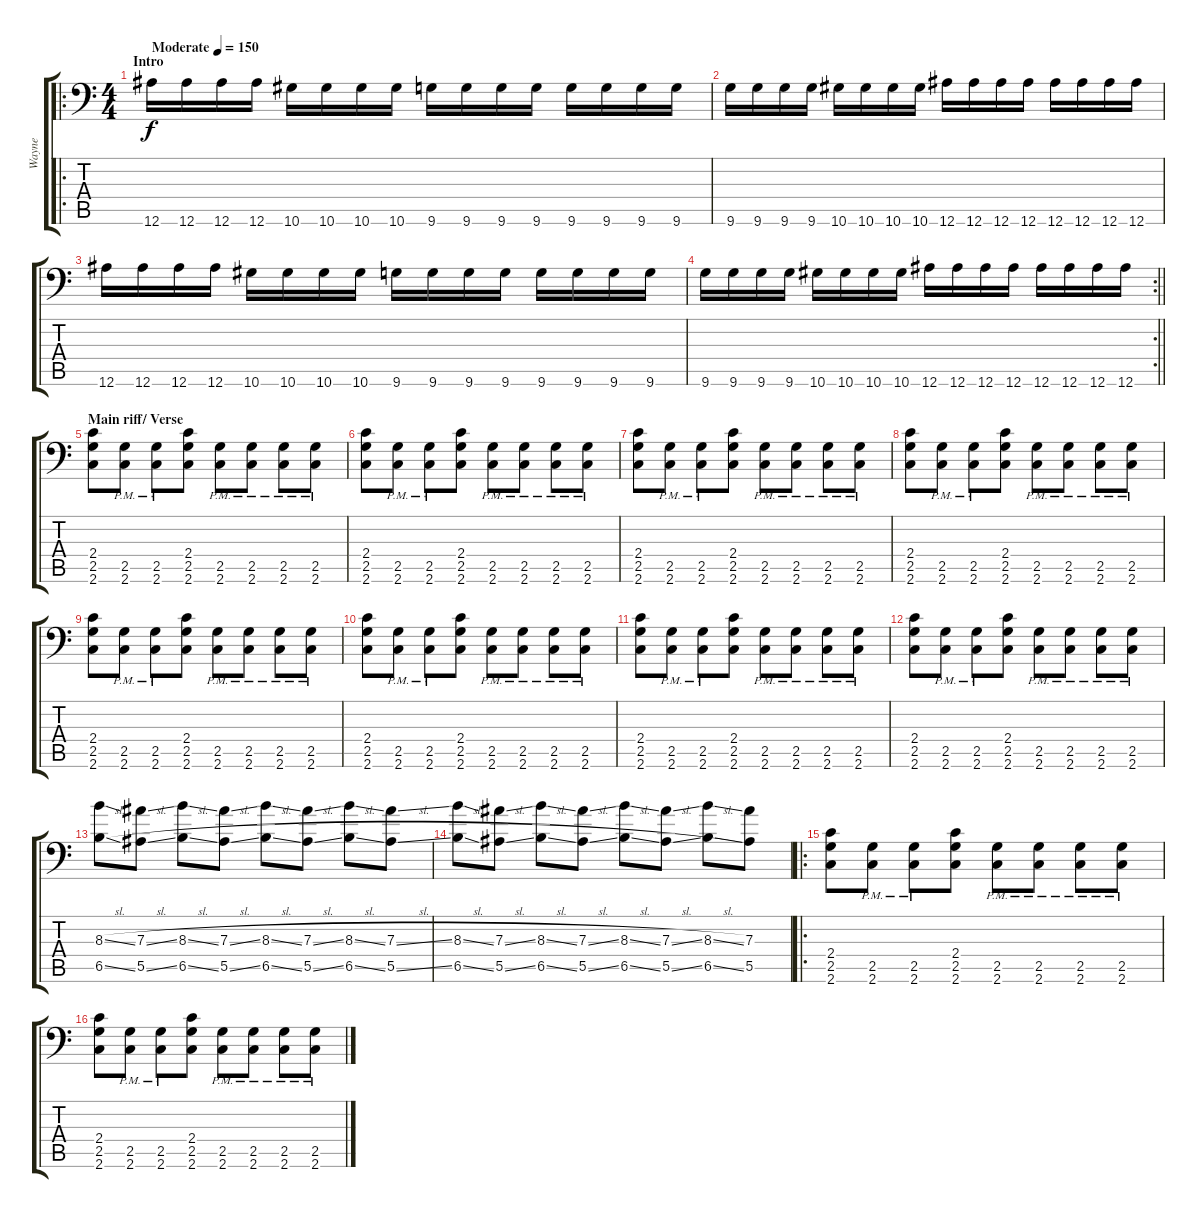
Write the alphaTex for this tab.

\track ("Wayne" "Wayne") {instrument distortionguitar}
\staff {score tabs}
\tuning (C4 G3 Eb3 Bb2 F2 Bb1) {hide}
\ro
\ts (4 4)
\section ("" "Intro")
\tempo (150 "Moderate")
\clef f4
\ks c
12.6.16{dy f instrument distortionguitar} 12.6.16 12.6.16 12.6.16 10.6.16 10.6.16 10.6.16 10.6.16 9.6.16 9.6.16 9.6.16 9.6.16 9.6.16 9.6.16 9.6.16 9.6.16 |
9.6.16 9.6.16 9.6.16 9.6.16 10.6.16 10.6.16 10.6.16 10.6.16 12.6.16 12.6.16 12.6.16 12.6.16 12.6.16 12.6.16 12.6.16 12.6.16 |
12.6.16 12.6.16 12.6.16 12.6.16 10.6.16 10.6.16 10.6.16 10.6.16 9.6.16 9.6.16 9.6.16 9.6.16 9.6.16 9.6.16 9.6.16 9.6.16 |
\rc 2
\barLineRight lightlight
9.6.16 9.6.16 9.6.16 9.6.16 10.6.16 10.6.16 10.6.16 10.6.16 12.6.16 12.6.16 12.6.16 12.6.16 12.6.16 12.6.16 12.6.16 12.6.16 |
\section ("" "Main riff/ Verse")
(2.4 2.5 2.6).8 (2.5{pm} 2.6{pm}).8 (2.5{pm} 2.6{pm}).8 (2.4 2.5 2.6).8 (2.5{pm} 2.6{pm}).8 (2.5{pm} 2.6{pm}).8 (2.5{pm} 2.6{pm}).8 (2.5{pm} 2.6{pm}).8 |
(2.4 2.5 2.6).8 (2.5{pm} 2.6{pm}).8 (2.5{pm} 2.6{pm}).8 (2.4 2.5 2.6).8 (2.5{pm} 2.6{pm}).8 (2.5{pm} 2.6{pm}).8 (2.5{pm} 2.6{pm}).8 (2.5{pm} 2.6{pm}).8 |
(2.4 2.5 2.6).8 (2.5{pm} 2.6{pm}).8 (2.5{pm} 2.6{pm}).8 (2.4 2.5 2.6).8 (2.5{pm} 2.6{pm}).8 (2.5{pm} 2.6{pm}).8 (2.5{pm} 2.6{pm}).8 (2.5{pm} 2.6{pm}).8 |
(2.4 2.5 2.6).8 (2.5{pm} 2.6{pm}).8 (2.5{pm} 2.6{pm}).8 (2.4 2.5 2.6).8 (2.5{pm} 2.6{pm}).8 (2.5{pm} 2.6{pm}).8 (2.5{pm} 2.6{pm}).8 (2.5{pm} 2.6{pm}).8 |
(2.4 2.5 2.6).8 (2.5{pm} 2.6{pm}).8 (2.5{pm} 2.6{pm}).8 (2.4 2.5 2.6).8 (2.5{pm} 2.6{pm}).8 (2.5{pm} 2.6{pm}).8 (2.5{pm} 2.6{pm}).8 (2.5{pm} 2.6{pm}).8 |
(2.4 2.5 2.6).8 (2.5{pm} 2.6{pm}).8 (2.5{pm} 2.6{pm}).8 (2.4 2.5 2.6).8 (2.5{pm} 2.6{pm}).8 (2.5{pm} 2.6{pm}).8 (2.5{pm} 2.6{pm}).8 (2.5{pm} 2.6{pm}).8 |
(2.4 2.5 2.6).8 (2.5{pm} 2.6{pm}).8 (2.5{pm} 2.6{pm}).8 (2.4 2.5 2.6).8 (2.5{pm} 2.6{pm}).8 (2.5{pm} 2.6{pm}).8 (2.5{pm} 2.6{pm}).8 (2.5{pm} 2.6{pm}).8 |
(2.4 2.5 2.6).8 (2.5{pm} 2.6{pm}).8 (2.5{pm} 2.6{pm}).8 (2.4 2.5 2.6).8 (2.5{pm} 2.6{pm}).8 (2.5{pm} 2.6{pm}).8 (2.5{pm} 2.6{pm}).8 (2.5{pm} 2.6{pm}).8 |
(8.3{sl} 6.5{sl}).8 (7.3{sl} 5.5{sl}).8 (8.3{sl} 6.5{sl}).8 (7.3{sl} 5.5{sl}).8 (8.3{sl} 6.5{sl}).8 (7.3{sl} 5.5{sl}).8 (8.3{sl} 6.5{sl}).8 (7.3{sl} 5.5{sl}).8 |
(8.3{sl} 6.5{sl}).8 (7.3{sl} 5.5{sl}).8 (8.3{sl} 6.5{sl}).8 (7.3{sl} 5.5{sl}).8 (8.3{sl} 6.5{sl}).8 (7.3{sl} 5.5{sl}).8 (8.3{sl} 6.5{sl}).8 (7.3 5.5).8 |
\ro
(2.4 2.5 2.6).8 (2.5{pm} 2.6{pm}).8 (2.5{pm} 2.6{pm}).8 (2.4 2.5 2.6).8 (2.5{pm} 2.6{pm}).8 (2.5{pm} 2.6{pm}).8 (2.5{pm} 2.6{pm}).8 (2.5{pm} 2.6{pm}).8 |
(2.4 2.5 2.6).8 (2.5{pm} 2.6{pm}).8 (2.5{pm} 2.6{pm}).8 (2.4 2.5 2.6).8 (2.5{pm} 2.6{pm}).8 (2.5{pm} 2.6{pm}).8 (2.5{pm} 2.6{pm}).8 (2.5{pm} 2.6{pm}).8
